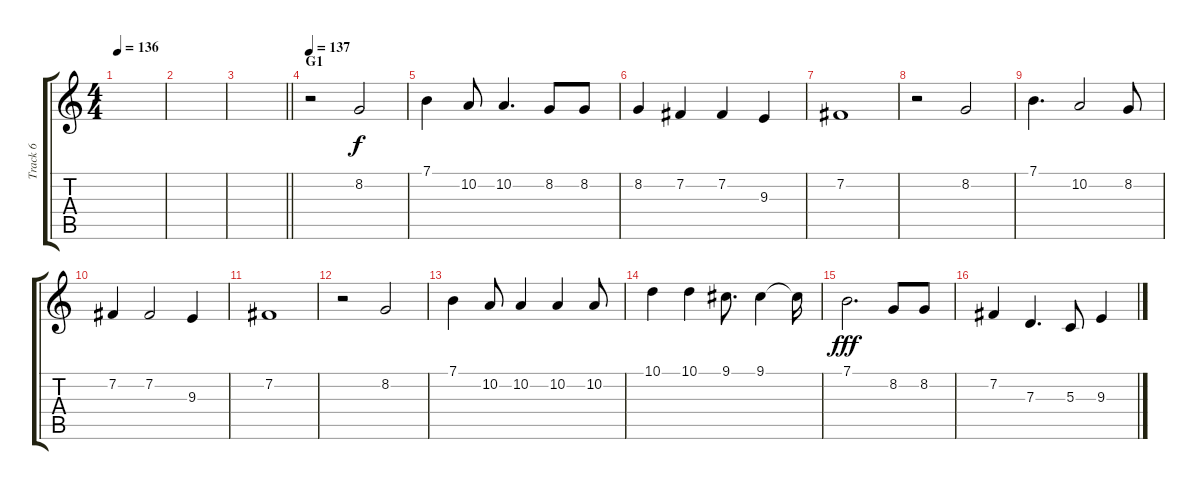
\track ("Track 6" "Track 6") {instrument stringensemble1}
\staff {score tabs}
\tuning (E4 B3 G3 D3 A2 E2) {hide}
\ts (4 4)
\tempo 136
\clef g2
\ks c
|
|
\barLineRight lightlight
|
\section ("" "G1")
\tempo 137
r.2 8.2.2 |
7.1.4 10.2.8 10.2.4{d} 8.2.8 8.2.8 |
8.2.4 7.2.4 7.2.4 9.3.4 |
7.2.1 |
r.2 8.2.2 |
7.1.4{d} 10.2.2 8.2.8 |
7.2.4 7.2.2 9.3.4 |
7.2.1 |
r.2 8.2.2 |
7.1.4 10.2.8 10.2.4 10.2.4 10.2.8 |
10.1.4 10.1.4 9.1.8{d} 9.1.4 9.1{t}.16{dy f} |
7.1.2{d dy fff} 8.2.8 8.2.8 |
7.2.4 7.3.4{d} 5.3.8 9.3.4
